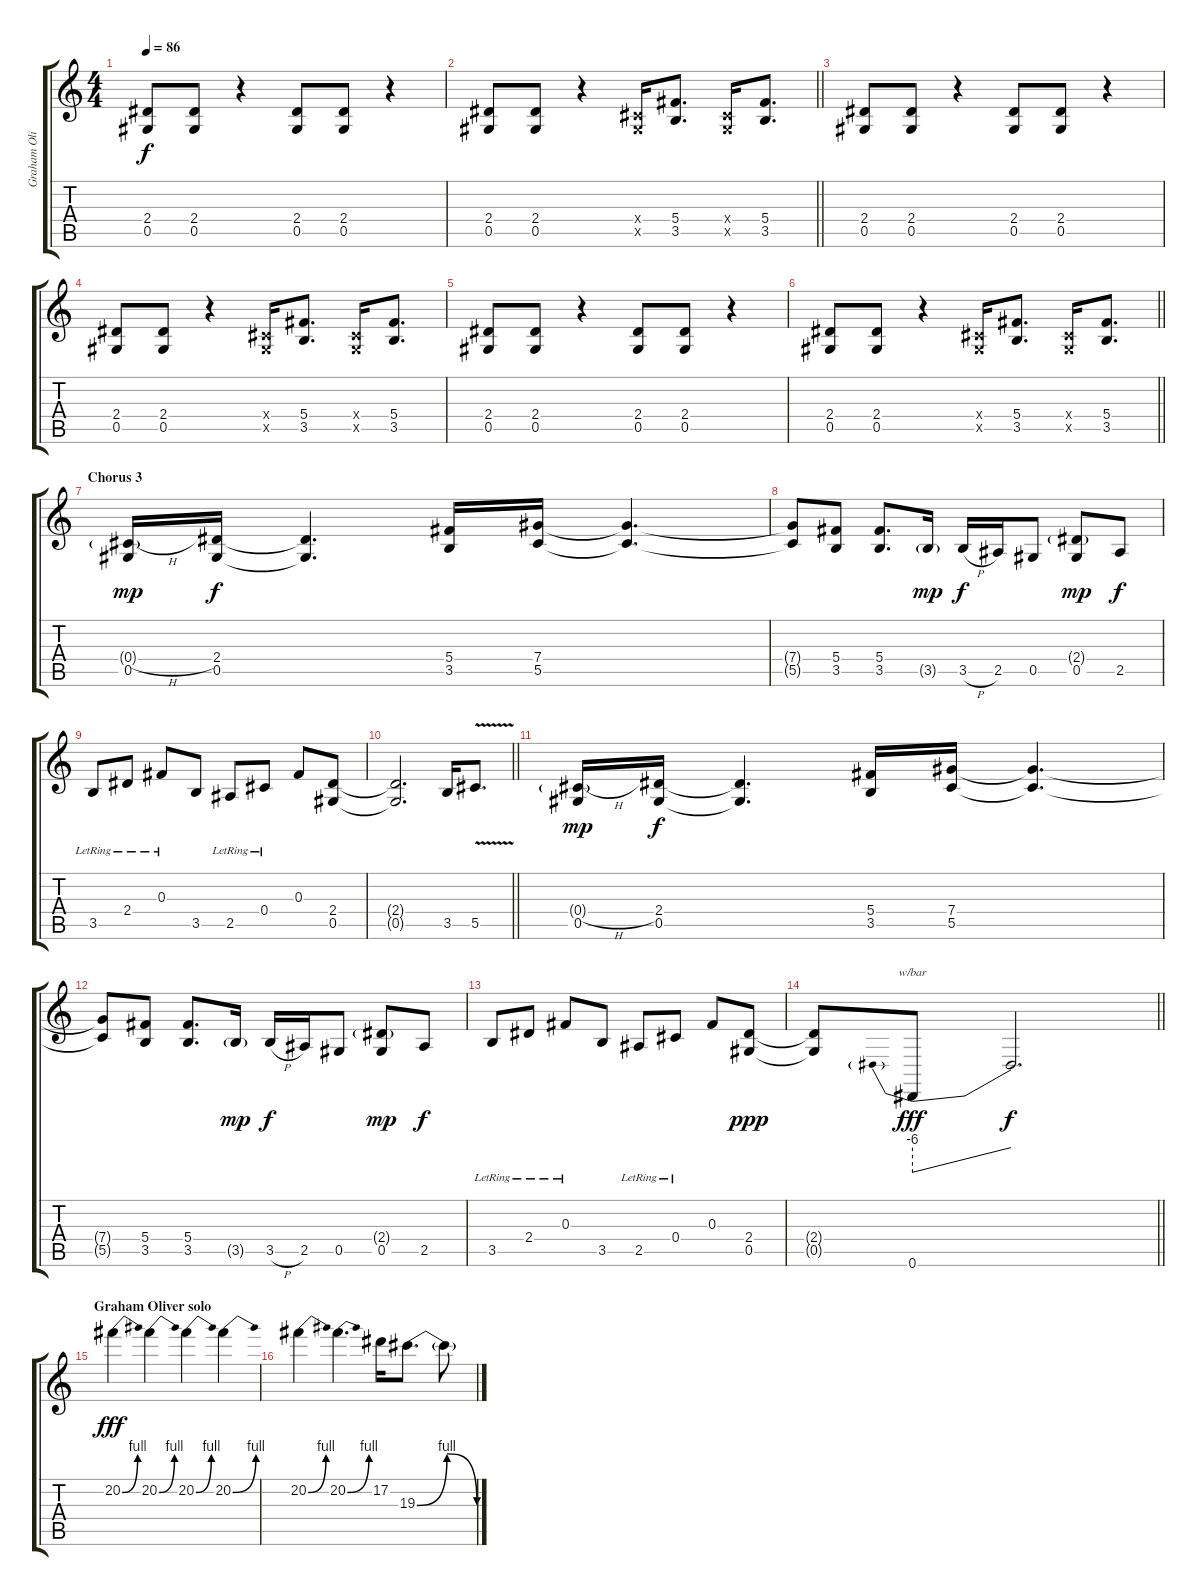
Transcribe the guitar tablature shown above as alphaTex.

\track ("Graham Oliver" "Graham Oli") {instrument overdrivenguitar}
\staff {score tabs}
\tuning (Eb4 Bb3 Gb3 Db3 Ab2 Eb2) {hide}
\ts (4 4)
\tempo 86
\clef g2
\ks c
(2.4 0.5).8{dy f} (2.4 0.5).8 r.4 (2.4 0.5).8 (2.4 0.5).8 r.4 |
\barLineRight lightlight
(2.4 0.5).8 (2.4 0.5).8 r.4 (0.4{x} 0.5{x}).16 (5.4 3.5).8{d} (0.4{x} 0.5{x}).16 (5.4 3.5).8{d} |
(2.4 0.5).8 (2.4 0.5).8 r.4 (2.4 0.5).8 (2.4 0.5).8 r.4 |
(2.4 0.5).8 (2.4 0.5).8 r.4 (0.4{x} 0.5{x}).16 (5.4 3.5).8{d} (0.4{x} 0.5{x}).16 (5.4 3.5).8{d} |
(2.4 0.5).8 (2.4 0.5).8 r.4 (2.4 0.5).8 (2.4 0.5).8 r.4 |
\barLineRight lightlight
(2.4 0.5).8 (2.4 0.5).8 r.4 (0.4{x} 0.5{x}).16 (5.4 3.5).8{d} (0.4{x} 0.5{x}).16 (5.4 3.5).8{d} |
\section ("" "Chorus 3")
(0.4{h g} 0.5).16{dy mp} (2.4 0.5).16{dy f} (2.4{t} 0.5{t}).4{d} (5.4 3.5).16 (7.4 5.5).16 (7.4{t} 5.5{t}).4{d} |
(7.4{t} 5.5{t}).8 (5.4 3.5).8 (5.4 3.5).8{d} 3.5{g}.16{dy mp} 3.5{h}.16{dy f} 2.5.16 0.5.8 (2.4{g} 0.5).8{dy mp} 2.5.8{dy f} |
3.5{lr}.8 2.4{lr}.8 0.3{lr}.8 3.5.8 2.5{lr}.8 0.4{lr}.8 0.3.8 (2.4 0.5).8 |
\barLineRight lightlight
(2.4{t} 0.5{t}).2{d} 3.5.16 5.5{v}.8{d} |
(0.4{h g} 0.5).16{dy mp} (2.4 0.5).16{dy f} (2.4{t} 0.5{t}).4{d} (5.4 3.5).16 (7.4 5.5).16 (7.4{t} 5.5{t}).4{d} |
(7.4{t} 5.5{t}).8 (5.4 3.5).8 (5.4 3.5).8{d} 3.5{g}.16{dy mp} 3.5{h}.16{dy f} 2.5.16 0.5.8 (2.4{g} 0.5).8{dy mp} 2.5.8{dy f} |
3.5{lr}.8 2.4{lr}.8 0.3{lr}.8 3.5.8 2.5{lr}.8 0.4{lr}.8 0.3.8 (2.4 0.5).8{dy ppp} |
\barLineRight lightlight
(2.4{t} 0.5{t}).8 0.6.8{tbe (predivedive default 0 -24 60 0) dy fff volume 16 balance 8 instrument distortionguitar} 0.6{t}.2{d dy f} |
\section ("" "Graham Oliver solo")
20.2{be (bend 0 0 60 4)}.4{dy fff} 20.2{be (bend 0 0 60 4)}.4 20.2{be (bend 0 0 60 4)}.4 20.2{be (bend 0 0 60 4)}.4 |
20.2{be (bend 0 0 60 4)}.4 20.2{be (bend 0 0 60 4)}.4{d} 17.2.16 19.3{be (bendrelease 0 0 15 4 45 4 60 0)}.8{d} 19.3{t}.8
